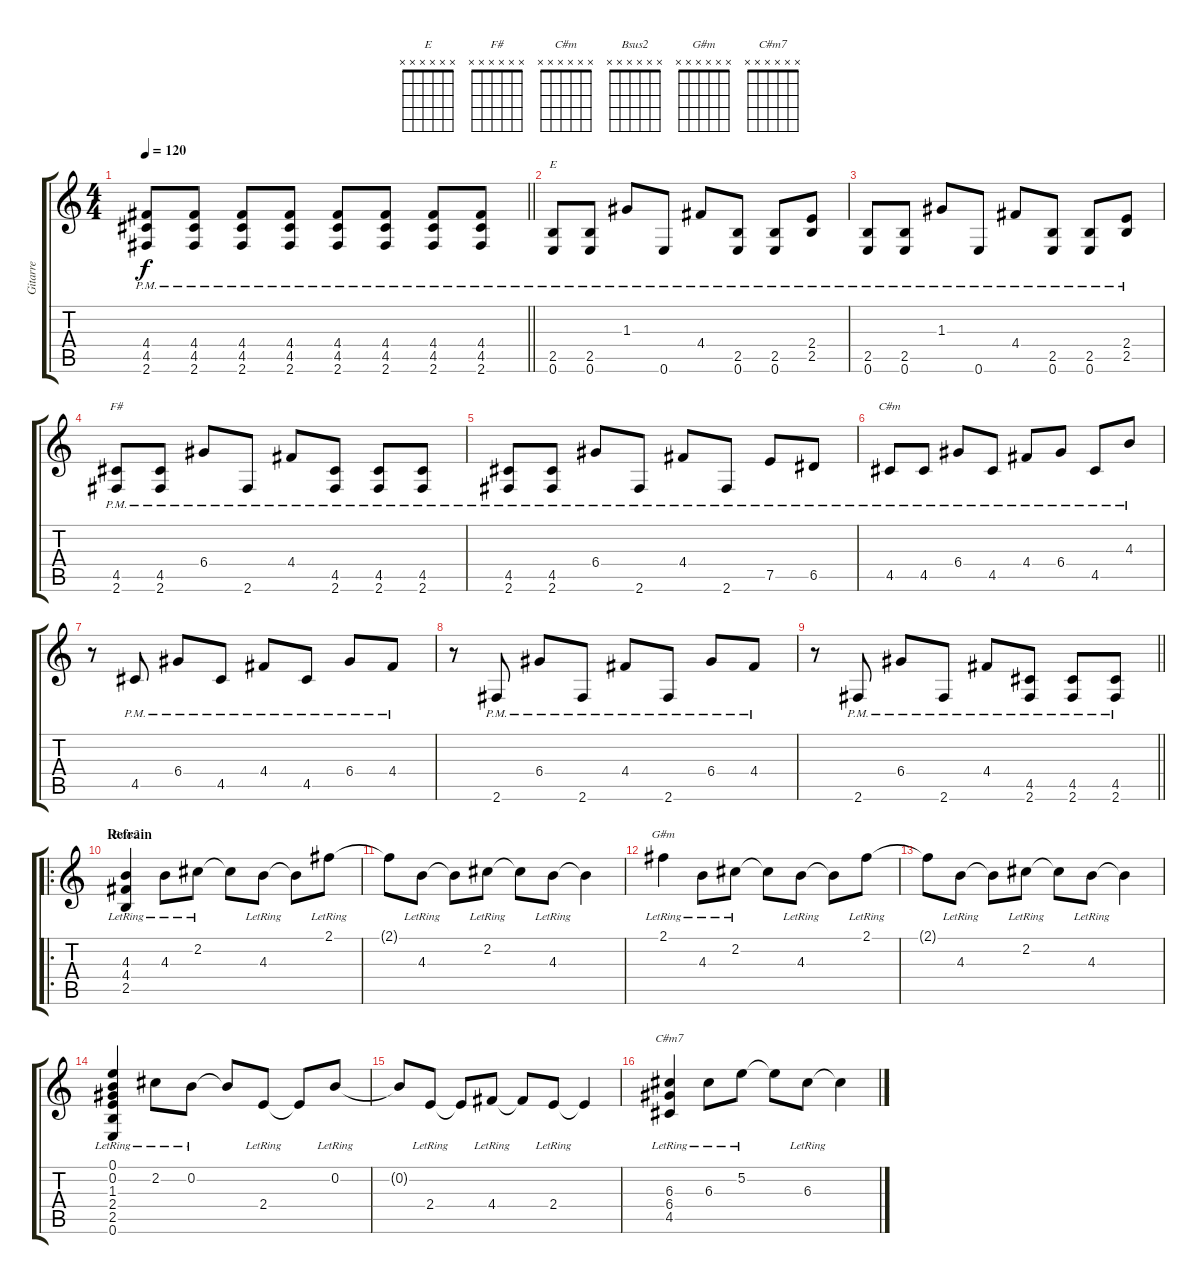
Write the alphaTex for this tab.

\track ("Gitarre" "Gitarre") {instrument overdrivenguitar}
\staff {score tabs}
\tuning (E4 B3 G3 D3 A2 E2) {hide}
\chord ("E" x x x x x x)
\chord ("F#" x x x x x x)
\chord ("C#m" x x x x x x)
\chord ("Bsus2" x x x x x x)
\chord ("G#m" x x x x x x)
\chord ("C#m7" x x x x x x)
\ts (4 4)
\tempo 120
\clef g2
\barLineRight lightlight
\ks c
(4.4{pm} 4.5{pm} 2.6{pm}).8{dy f} (4.4{pm} 4.5{pm} 2.6{pm}).8 (4.4{pm} 4.5{pm} 2.6{pm}).8 (4.4{pm} 4.5{pm} 2.6{pm}).8 (4.4{pm} 4.5{pm} 2.6{pm}).8 (4.4{pm} 4.5{pm} 2.6{pm}).8 (4.4{pm} 4.5{pm} 2.6{pm}).8 (4.4{pm} 4.5{pm} 2.6{pm}).8 |
(2.5{pm} 0.6{pm}).8{ch "E"} (2.5{pm} 0.6{pm}).8 1.3{pm}.8 0.6{pm}.8 4.4{pm}.8 (2.5{pm} 0.6{pm}).8 (2.5{pm} 0.6{pm}).8 (2.4{pm} 2.5{pm}).8 |
(2.5{pm} 0.6{pm}).8 (2.5{pm} 0.6{pm}).8 1.3{pm}.8 0.6{pm}.8 4.4{pm}.8 (2.5{pm} 0.6{pm}).8 (2.5{pm} 0.6{pm}).8 (2.4{pm} 2.5{pm}).8 |
(4.5{pm} 2.6{pm}).8{ch "F#"} (4.5{pm} 2.6{pm}).8 6.4{pm}.8 2.6{pm}.8 4.4{pm}.8 (4.5{pm} 2.6{pm}).8 (4.5{pm} 2.6{pm}).8 (4.5{pm} 2.6{pm}).8 |
(4.5{pm} 2.6{pm}).8 (4.5{pm} 2.6{pm}).8 6.4{pm}.8 2.6{pm}.8 4.4{pm}.8 2.6{pm}.8 7.5{pm}.8 6.5{pm}.8 |
4.5{pm}.8{ch "C#m"} 4.5{pm}.8 6.4{pm}.8 4.5{pm}.8 4.4{pm}.8 6.4{pm}.8 4.5{pm}.8 4.3{pm}.8 |
r.8 4.5{pm}.8 6.4{pm}.8 4.5{pm}.8 4.4{pm}.8 4.5{pm}.8 6.4{pm}.8 4.4{pm}.8 |
r.8 2.6{pm}.8 6.4{pm}.8 2.6{pm}.8 4.4{pm}.8 2.6{pm}.8 6.4{pm}.8 4.4{pm}.8 |
\barLineRight lightlight
r.8 2.6{pm}.8 6.4{pm}.8 2.6{pm}.8 4.4{pm}.8 (4.5{pm} 2.6{pm}).8 (4.5{pm} 2.6{pm}).8 (4.5{pm} 2.6{pm}).8 |
\ro
\section ("" "Refrain")
(4.3{lr} 4.4{lr} 2.5{lr}).4{ch "Bsus2" instrument overdrivenguitar} 4.3{lr}.8 2.2{lr}.8 2.2{t}.8 4.3{lr}.8 4.3{t}.8 2.1{lr}.8 |
2.1{t}.8 4.3{lr}.8 4.3{t}.8 2.2{lr}.8 2.2{t}.8 4.3{lr}.8 4.3{t}.4 |
2.1{lr}.4{ch "G#m"} 4.3{lr}.8 2.2{lr}.8 2.2{t}.8 4.3{lr}.8 4.3{t}.8 2.1{lr}.8 |
2.1{t}.8 4.3{lr}.8 4.3{t}.8 2.2{lr}.8 2.2{t}.8 4.3{lr}.8 4.3{t}.4 |
(0.1{lr} 0.2{lr} 1.3{lr} 2.4{lr} 2.5{lr} 0.6{lr}).4 2.2{lr}.8 0.2{lr}.8 0.2{t}.8 2.4{lr}.8 2.4{t}.8 0.2{lr}.8 |
0.2{t}.8 2.4{lr}.8 2.4{t}.8 4.4{lr}.8 4.4{t}.8 2.4{lr}.8 2.4{t}.4 |
(6.3{lr} 6.4{lr} 4.5{lr}).4{ch "C#m7"} 6.3{lr}.8 5.2{lr}.8 5.2{t}.8 6.3{lr}.8 6.3{t}.4
